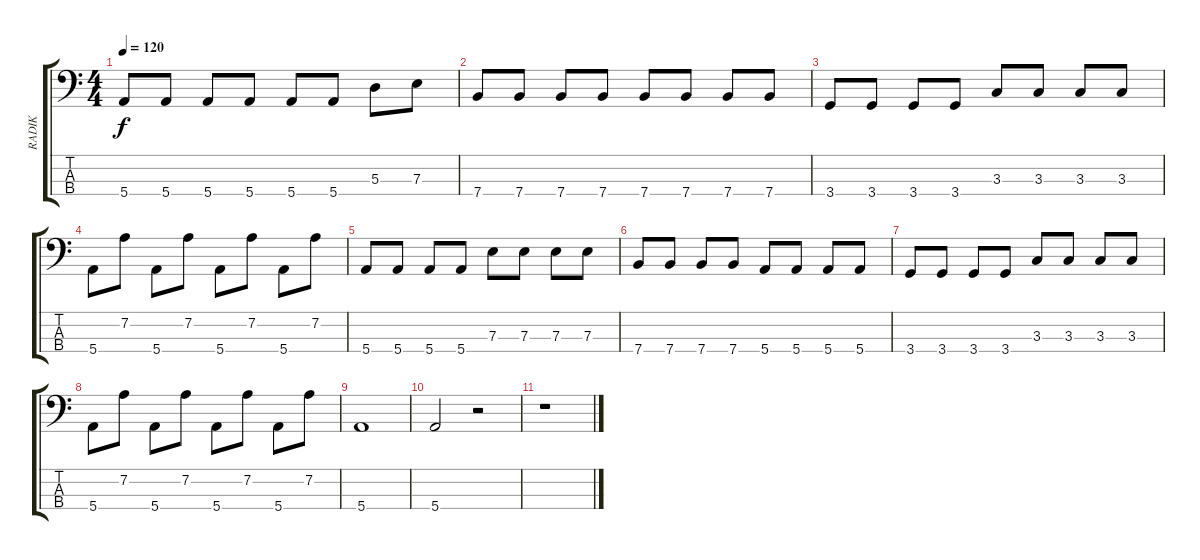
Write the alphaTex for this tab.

\track ("RADIK" "RADIK") {instrument electricbassfinger}
\staff {score tabs}
\tuning (G2 D2 A1 E1) {hide}
\ts (4 4)
\tempo 120
\clef f4
\ks c
5.4.8{dy f} 5.4.8 5.4.8 5.4.8 5.4.8 5.4.8 5.3.8 7.3.8 |
7.4.8 7.4.8 7.4.8 7.4.8 7.4.8 7.4.8 7.4.8 7.4.8 |
3.4.8 3.4.8 3.4.8 3.4.8 3.3.8 3.3.8 3.3.8 3.3.8 |
5.4.8 7.2.8 5.4.8 7.2.8 5.4.8 7.2.8 5.4.8 7.2.8 |
5.4.8 5.4.8 5.4.8 5.4.8 7.3.8 7.3.8 7.3.8 7.3.8 |
7.4.8 7.4.8 7.4.8 7.4.8 5.4.8 5.4.8 5.4.8 5.4.8 |
3.4.8 3.4.8 3.4.8 3.4.8 3.3.8 3.3.8 3.3.8 3.3.8 |
5.4.8 7.2.8 5.4.8 7.2.8 5.4.8 7.2.8 5.4.8 7.2.8 |
5.4.1 |
5.4.2 r.2 |
r.1
